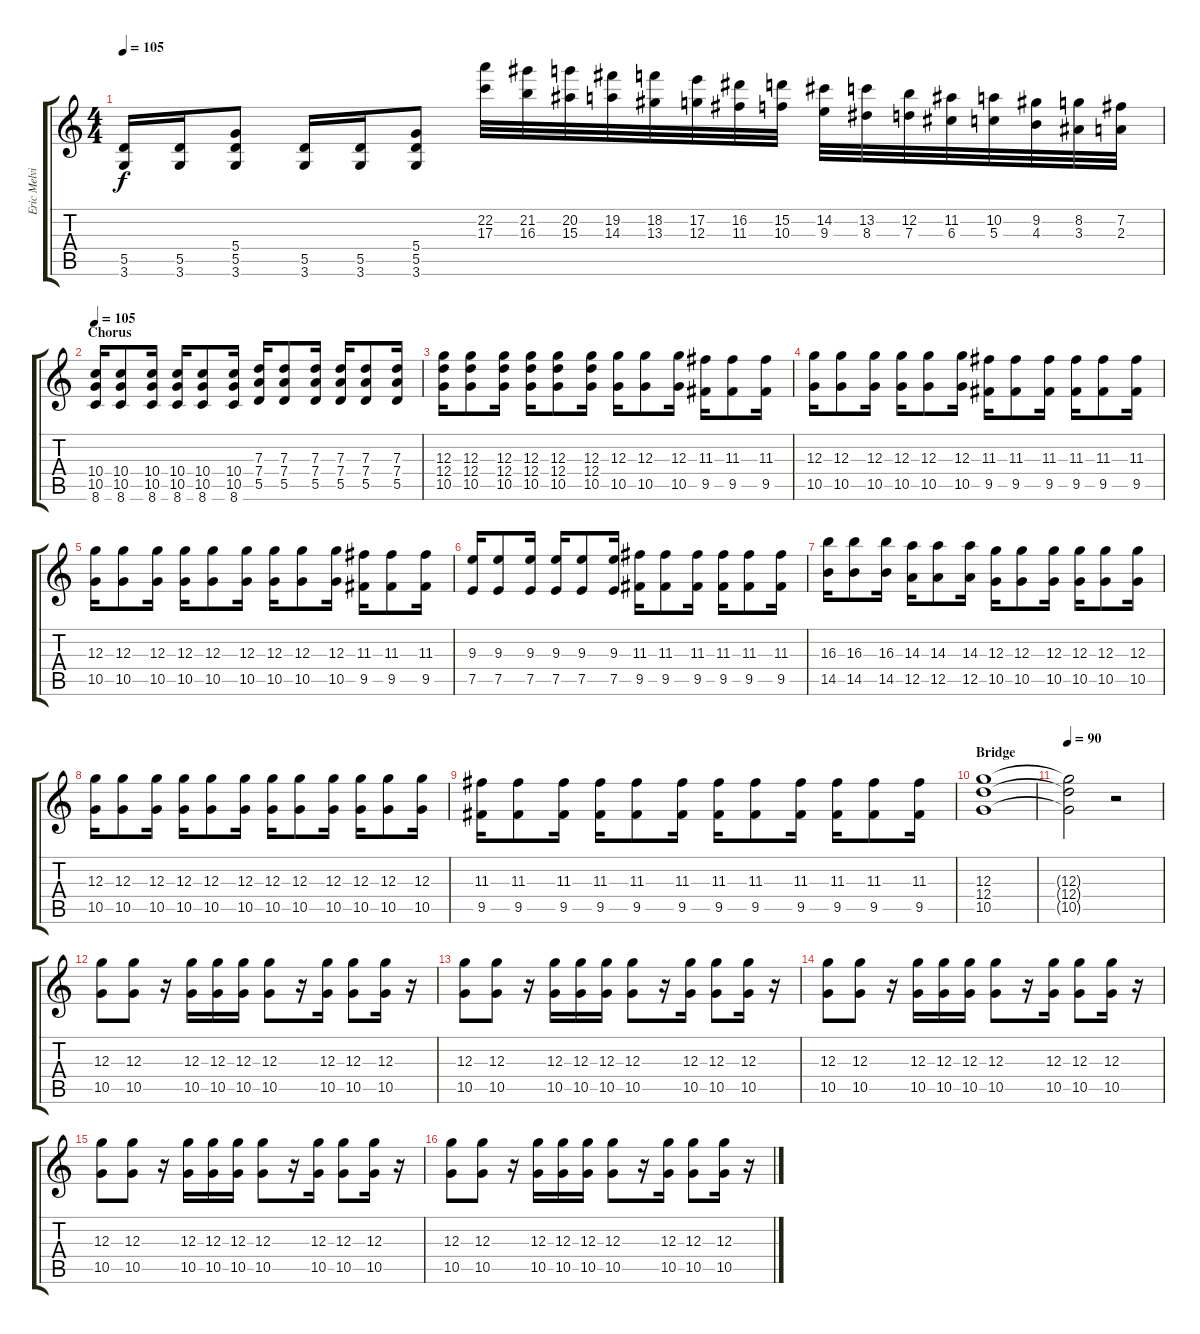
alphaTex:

\track ("Eric Melvin" "Eric Melvi") {instrument overdrivenguitar}
\staff {score tabs}
\tuning (E4 B3 G3 D3 A2 E2) {hide}
\ts (4 4)
\tempo 105
\clef g2
\ks c
(5.5 3.6).16{dy f volume 11 instrument electricguitarmuted} (5.5 3.6).16 (5.4 5.5 3.6).8{volume 14 instrument overdrivenguitar} (5.5 3.6).16{volume 11 instrument electricguitarmuted} (5.5 3.6).16 (5.4 5.5 3.6).8{volume 14 instrument overdrivenguitar} (22.2 17.3).32 (21.2 16.3).32 (20.2 15.3).32 (19.2 14.3).32 (18.2 13.3).32 (17.2 12.3).32 (16.2 11.3).32 (15.2 10.3).32 (14.2 9.3).32 (13.2 8.3).32 (12.2 7.3).32 (11.2 6.3).32 (10.2 5.3).32 (9.2 4.3).32 (8.2 3.3).32 (7.2 2.3).32 |
\section ("" "Chorus")
\tempo 105
(10.4 10.5 8.6).16 (10.4 10.5 8.6).8 (10.4 10.5 8.6).16 (10.4 10.5 8.6).16 (10.4 10.5 8.6).8 (10.4 10.5 8.6).16 (7.3 7.4 5.5).16 (7.3 7.4 5.5).8 (7.3 7.4 5.5).16 (7.3 7.4 5.5).16 (7.3 7.4 5.5).8 (7.3 7.4 5.5).16 |
(12.3 12.4 10.5).16 (12.3 12.4 10.5).8 (12.3 12.4 10.5).16 (12.3 12.4 10.5).16 (12.3 12.4 10.5).8 (12.3 12.4 10.5).16 (12.3 10.5).16 (12.3 10.5).8 (12.3 10.5).16 (11.3 9.5).16 (11.3 9.5).8 (11.3 9.5).16 |
(12.3 10.5).16 (12.3 10.5).8 (12.3 10.5).16 (12.3 10.5).16 (12.3 10.5).8 (12.3 10.5).16 (11.3 9.5).16 (11.3 9.5).8 (11.3 9.5).16 (11.3 9.5).16 (11.3 9.5).8 (11.3 9.5).16 |
(12.3 10.5).16 (12.3 10.5).8 (12.3 10.5).16 (12.3 10.5).16 (12.3 10.5).8 (12.3 10.5).16 (12.3 10.5).16 (12.3 10.5).8 (12.3 10.5).16 (11.3 9.5).16 (11.3 9.5).8 (11.3 9.5).16 |
(9.3 7.5).16 (9.3 7.5).8 (9.3 7.5).16 (9.3 7.5).16 (9.3 7.5).8 (9.3 7.5).16 (11.3 9.5).16 (11.3 9.5).8 (11.3 9.5).16 (11.3 9.5).16 (11.3 9.5).8 (11.3 9.5).16 |
(16.3 14.5).16 (16.3 14.5).8 (16.3 14.5).16 (14.3 12.5).16 (14.3 12.5).8 (14.3 12.5).16 (12.3 10.5).16 (12.3 10.5).8 (12.3 10.5).16 (12.3 10.5).16 (12.3 10.5).8 (12.3 10.5).16 |
(12.3 10.5).16 (12.3 10.5).8 (12.3 10.5).16 (12.3 10.5).16 (12.3 10.5).8 (12.3 10.5).16 (12.3 10.5).16 (12.3 10.5).8 (12.3 10.5).16 (12.3 10.5).16 (12.3 10.5).8 (12.3 10.5).16 |
(11.3 9.5).16 (11.3 9.5).8 (11.3 9.5).16 (11.3 9.5).16 (11.3 9.5).8 (11.3 9.5).16 (11.3 9.5).16 (11.3 9.5).8 (11.3 9.5).16 (11.3 9.5).16 (11.3 9.5).8 (11.3 9.5).16 |
\section ("" "Bridge")
(12.3 12.4 10.5).1 |
\tempo 90
(12.3{t} 12.4{t} 10.5{t}).2 r.2 |
(12.3 10.5).8 (12.3 10.5).8 r.16 (12.3 10.5).16 (12.3 10.5).16 (12.3 10.5).16 (12.3 10.5).8 r.16 (12.3 10.5).16 (12.3 10.5).8 (12.3 10.5).16 r.16 |
(12.3 10.5).8 (12.3 10.5).8 r.16 (12.3 10.5).16 (12.3 10.5).16 (12.3 10.5).16 (12.3 10.5).8 r.16 (12.3 10.5).16 (12.3 10.5).8 (12.3 10.5).16 r.16 |
(12.3 10.5).8 (12.3 10.5).8 r.16 (12.3 10.5).16 (12.3 10.5).16 (12.3 10.5).16 (12.3 10.5).8 r.16 (12.3 10.5).16 (12.3 10.5).8 (12.3 10.5).16 r.16 |
(12.3 10.5).8 (12.3 10.5).8 r.16 (12.3 10.5).16 (12.3 10.5).16 (12.3 10.5).16 (12.3 10.5).8 r.16 (12.3 10.5).16 (12.3 10.5).8 (12.3 10.5).16 r.16 |
(12.3 10.5).8 (12.3 10.5).8 r.16 (12.3 10.5).16 (12.3 10.5).16 (12.3 10.5).16 (12.3 10.5).8 r.16 (12.3 10.5).16 (12.3 10.5).8 (12.3 10.5).16 r.16
